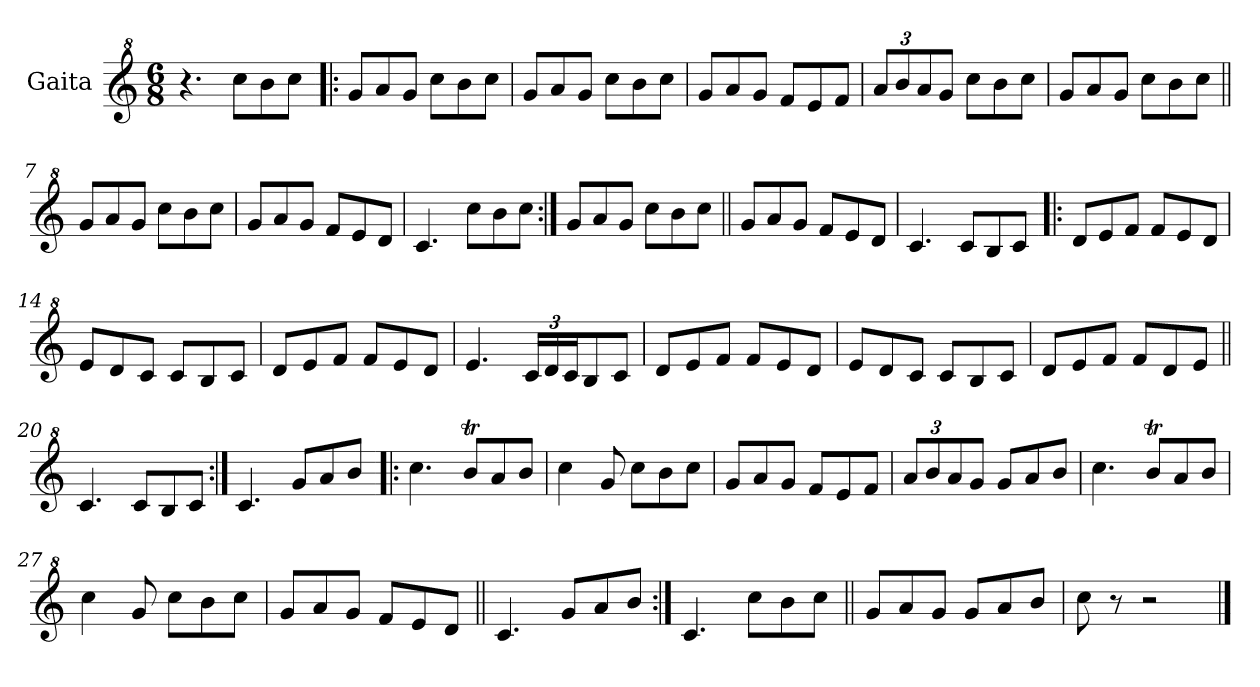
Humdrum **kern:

**kern
*part1
*staff1
*I"Gaita
*clefG^2
*k[]
*M6/8
*MM195
=1
4.r
8ccc\L
8bb\
8ccc\J
=2!|:
8gg/L
8aa/
8gg/J
8ccc\L
8bb\
8ccc\J
=3
8gg/L
8aa/
8gg/J
8ccc\L
8bb\
8ccc\J
=4
8gg/L
8aa/
8gg/J
8ff/L
8ee/
8ff/J
=5
*Xbrackettup
12aa/L
12bb/
12aa/
8gg/J
8ccc\L
8bb\
8ccc\J
=6
8gg/L
8aa/
8gg/J
8ccc\L
8bb\
8ccc\J
=7||
8gg/L
8aa/
8gg/J
8ccc\L
8bb\
8ccc\J
!!LO:LB:g=z
=8
8gg/L
8aa/
8gg/J
8ff/L
8ee/
8dd/J
=9
4.cc/
8ccc\L
8bb\
8ccc\J
=10:|!
8gg/L
8aa/
8gg/J
8ccc\L
8bb\
8ccc\J
=11||
8gg/L
8aa/
8gg/J
8ff/L
8ee/
8dd/J
=12
4.cc/
8cc/L
8b/
8cc/J
=13!|:
8dd/L
8ee/
8ff/J
8ff/L
8ee/
8dd/J
=14
8ee/L
8dd/
8cc/J
8cc/L
8b/
8cc/J
!!LO:LB:g=z
=15
8dd/L
8ee/
8ff/J
8ff/L
8ee/
8dd/J
=16
4.ee/
24cc/LL
24dd/
24cc/J
8b/
8cc/J
=17
8dd/L
8ee/
8ff/J
8ff/L
8ee/
8dd/J
=18
8ee/L
8dd/
8cc/J
8cc/L
8b/
8cc/J
=19
8dd/L
8ee/
8ff/J
8ff/L
8dd/
8ee/J
=20||
4.cc/
8cc/L
8b/
8cc/J
=21:|!
4.cc/
8gg/L
8aa/
8bb/J
!!LO:LB:g=z
=22!|:
4.ccc\
8bbt/L
8aa/
8bb/J
=23
4ccc\
8gg/
8ccc\L
8bb\
8ccc\J
=24
8gg/L
8aa/
8gg/J
8ff/L
8ee/
8ff/J
=25
12aa/L
12bb/
12aa/
8gg/J
8gg/L
8aa/
8bb/J
=26
4.ccc\
8bbt/L
8aa/
8bb/J
=27
4ccc\
8gg/
8ccc\L
8bb\
8ccc\J
=28
8gg/L
8aa/
8gg/J
8ff/L
8ee/
8dd/J
!!LO:LB:g=z
=29||
4.cc/
8gg/L
8aa/
8bb/J
=30:|!
4.cc/
8ccc\L
8bb\
8ccc\J
=31||
8gg/L
8aa/
8gg/J
8gg/L
8aa/
8bb/J
=32
8ccc\
8r
2r
==
*-
